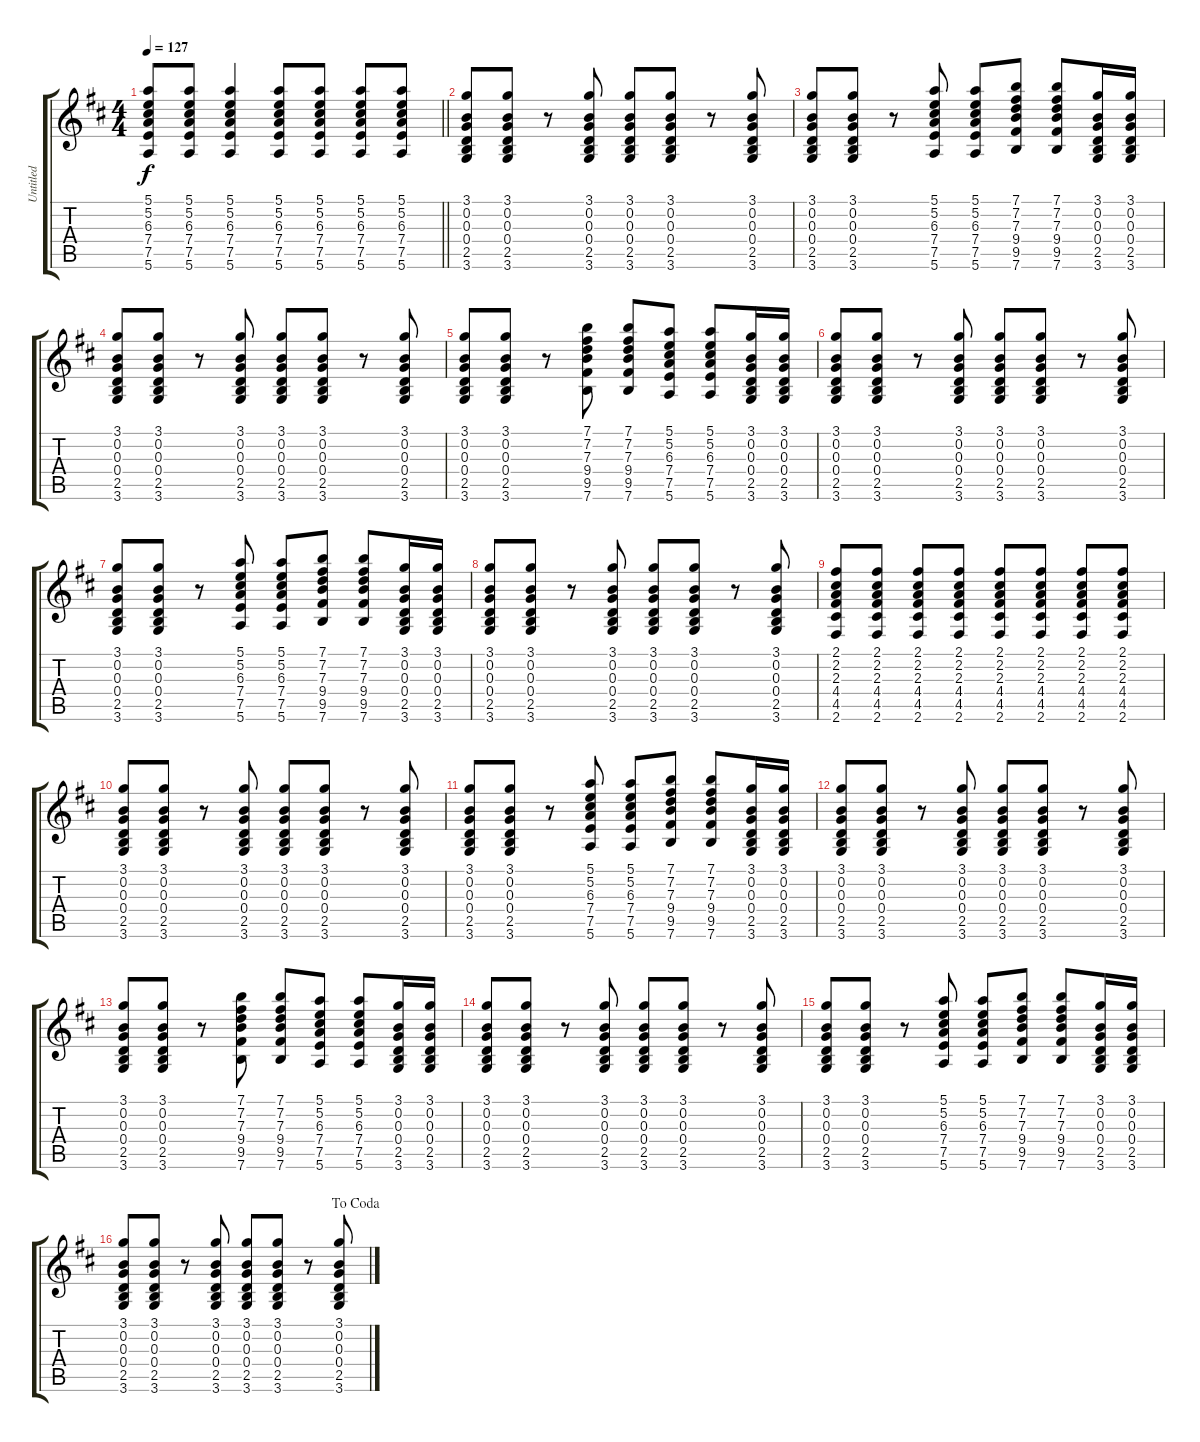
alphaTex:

\track ("Untitled" "Untitled") {instrument acousticguitarsteel}
\staff {score tabs}
\tuning (E4 B3 G3 D3 A2 E2) {hide}
\ts (4 4)
\tempo 127
\clef g2
\barLineRight lightlight
\ks d
(5.1{t} 5.2{t} 6.3{t} 7.4{t} 7.5{t} 5.6{t}).8{dy f} (5.1 5.2 6.3 7.4 7.5 5.6).8 (5.1 5.2 6.3 7.4 7.5 5.6).4 (5.1 5.2 6.3 7.4 7.5 5.6).8 (5.1 5.2 6.3 7.4 7.5 5.6).8 (5.1 5.2 6.3 7.4 7.5 5.6).8 (5.1 5.2 6.3 7.4 7.5 5.6).8 |
(3.1 0.2 0.3 0.4 2.5 3.6).8 (3.1 0.2 0.3 0.4 2.5 3.6).8 r.8 (3.1 0.2 0.3 0.4 2.5 3.6).8 (3.1 0.2 0.3 0.4 2.5 3.6).8 (3.1 0.2 0.3 0.4 2.5 3.6).8 r.8 (3.1 0.2 0.3 0.4 2.5 3.6).8 |
(3.1 0.2 0.3 0.4 2.5 3.6).8 (3.1 0.2 0.3 0.4 2.5 3.6).8 r.8 (5.1 5.2 6.3 7.4 7.5 5.6).8 (5.1 5.2 6.3 7.4 7.5 5.6).8 (7.1 7.2 7.3 9.4 9.5 7.6).8 (7.1 7.2 7.3 9.4 9.5 7.6).8 (3.1 0.2 0.3 0.4 2.5 3.6).16 (3.1 0.2 0.3 0.4 2.5 3.6).16 |
(3.1 0.2 0.3 0.4 2.5 3.6).8 (3.1 0.2 0.3 0.4 2.5 3.6).8 r.8 (3.1 0.2 0.3 0.4 2.5 3.6).8 (3.1 0.2 0.3 0.4 2.5 3.6).8 (3.1 0.2 0.3 0.4 2.5 3.6).8 r.8 (3.1 0.2 0.3 0.4 2.5 3.6).8 |
(3.1 0.2 0.3 0.4 2.5 3.6).8 (3.1 0.2 0.3 0.4 2.5 3.6).8 r.8 (7.1 7.2 7.3 9.4 9.5 7.6).8 (7.1 7.2 7.3 9.4 9.5 7.6).8 (5.1 5.2 6.3 7.4 7.5 5.6).8 (5.1 5.2 6.3 7.4 7.5 5.6).8 (3.1 0.2 0.3 0.4 2.5 3.6).16 (3.1 0.2 0.3 0.4 2.5 3.6).16 |
(3.1 0.2 0.3 0.4 2.5 3.6).8 (3.1 0.2 0.3 0.4 2.5 3.6).8 r.8 (3.1 0.2 0.3 0.4 2.5 3.6).8 (3.1 0.2 0.3 0.4 2.5 3.6).8 (3.1 0.2 0.3 0.4 2.5 3.6).8 r.8 (3.1 0.2 0.3 0.4 2.5 3.6).8 |
(3.1 0.2 0.3 0.4 2.5 3.6).8 (3.1 0.2 0.3 0.4 2.5 3.6).8 r.8 (5.1 5.2 6.3 7.4 7.5 5.6).8 (5.1 5.2 6.3 7.4 7.5 5.6).8 (7.1 7.2 7.3 9.4 9.5 7.6).8 (7.1 7.2 7.3 9.4 9.5 7.6).8 (3.1 0.2 0.3 0.4 2.5 3.6).16 (3.1 0.2 0.3 0.4 2.5 3.6).16 |
(3.1 0.2 0.3 0.4 2.5 3.6).8 (3.1 0.2 0.3 0.4 2.5 3.6).8 r.8 (3.1 0.2 0.3 0.4 2.5 3.6).8 (3.1 0.2 0.3 0.4 2.5 3.6).8 (3.1 0.2 0.3 0.4 2.5 3.6).8 r.8 (3.1 0.2 0.3 0.4 2.5 3.6).8 |
(2.1 2.2 2.3 4.4 4.5 2.6).8 (2.1 2.2 2.3 4.4 4.5 2.6).8 (2.1 2.2 2.3 4.4 4.5 2.6).8 (2.1 2.2 2.3 4.4 4.5 2.6).8 (2.1 2.2 2.3 4.4 4.5 2.6).8 (2.1 2.2 2.3 4.4 4.5 2.6).8 (2.1 2.2 2.3 4.4 4.5 2.6).8 (2.1 2.2 2.3 4.4 4.5 2.6).8 |
(3.1 0.2 0.3 0.4 2.5 3.6).8 (3.1 0.2 0.3 0.4 2.5 3.6).8 r.8 (3.1 0.2 0.3 0.4 2.5 3.6).8 (3.1 0.2 0.3 0.4 2.5 3.6).8 (3.1 0.2 0.3 0.4 2.5 3.6).8 r.8 (3.1 0.2 0.3 0.4 2.5 3.6).8 |
(3.1 0.2 0.3 0.4 2.5 3.6).8 (3.1 0.2 0.3 0.4 2.5 3.6).8 r.8 (5.1 5.2 6.3 7.4 7.5 5.6).8 (5.1 5.2 6.3 7.4 7.5 5.6).8 (7.1 7.2 7.3 9.4 9.5 7.6).8 (7.1 7.2 7.3 9.4 9.5 7.6).8 (3.1 0.2 0.3 0.4 2.5 3.6).16 (3.1 0.2 0.3 0.4 2.5 3.6).16 |
(3.1 0.2 0.3 0.4 2.5 3.6).8 (3.1 0.2 0.3 0.4 2.5 3.6).8 r.8 (3.1 0.2 0.3 0.4 2.5 3.6).8 (3.1 0.2 0.3 0.4 2.5 3.6).8 (3.1 0.2 0.3 0.4 2.5 3.6).8 r.8 (3.1 0.2 0.3 0.4 2.5 3.6).8 |
(3.1 0.2 0.3 0.4 2.5 3.6).8 (3.1 0.2 0.3 0.4 2.5 3.6).8 r.8 (7.1 7.2 7.3 9.4 9.5 7.6).8 (7.1 7.2 7.3 9.4 9.5 7.6).8 (5.1 5.2 6.3 7.4 7.5 5.6).8 (5.1 5.2 6.3 7.4 7.5 5.6).8 (3.1 0.2 0.3 0.4 2.5 3.6).16 (3.1 0.2 0.3 0.4 2.5 3.6).16 |
(3.1 0.2 0.3 0.4 2.5 3.6).8 (3.1 0.2 0.3 0.4 2.5 3.6).8 r.8 (3.1 0.2 0.3 0.4 2.5 3.6).8 (3.1 0.2 0.3 0.4 2.5 3.6).8 (3.1 0.2 0.3 0.4 2.5 3.6).8 r.8 (3.1 0.2 0.3 0.4 2.5 3.6).8 |
(3.1 0.2 0.3 0.4 2.5 3.6).8 (3.1 0.2 0.3 0.4 2.5 3.6).8 r.8 (5.1 5.2 6.3 7.4 7.5 5.6).8 (5.1 5.2 6.3 7.4 7.5 5.6).8 (7.1 7.2 7.3 9.4 9.5 7.6).8 (7.1 7.2 7.3 9.4 9.5 7.6).8 (3.1 0.2 0.3 0.4 2.5 3.6).16 (3.1 0.2 0.3 0.4 2.5 3.6).16 |
\jump dacoda
(3.1 0.2 0.3 0.4 2.5 3.6).8 (3.1 0.2 0.3 0.4 2.5 3.6).8 r.8 (3.1 0.2 0.3 0.4 2.5 3.6).8 (3.1 0.2 0.3 0.4 2.5 3.6).8 (3.1 0.2 0.3 0.4 2.5 3.6).8 r.8 (3.1 0.2 0.3 0.4 2.5 3.6).8
